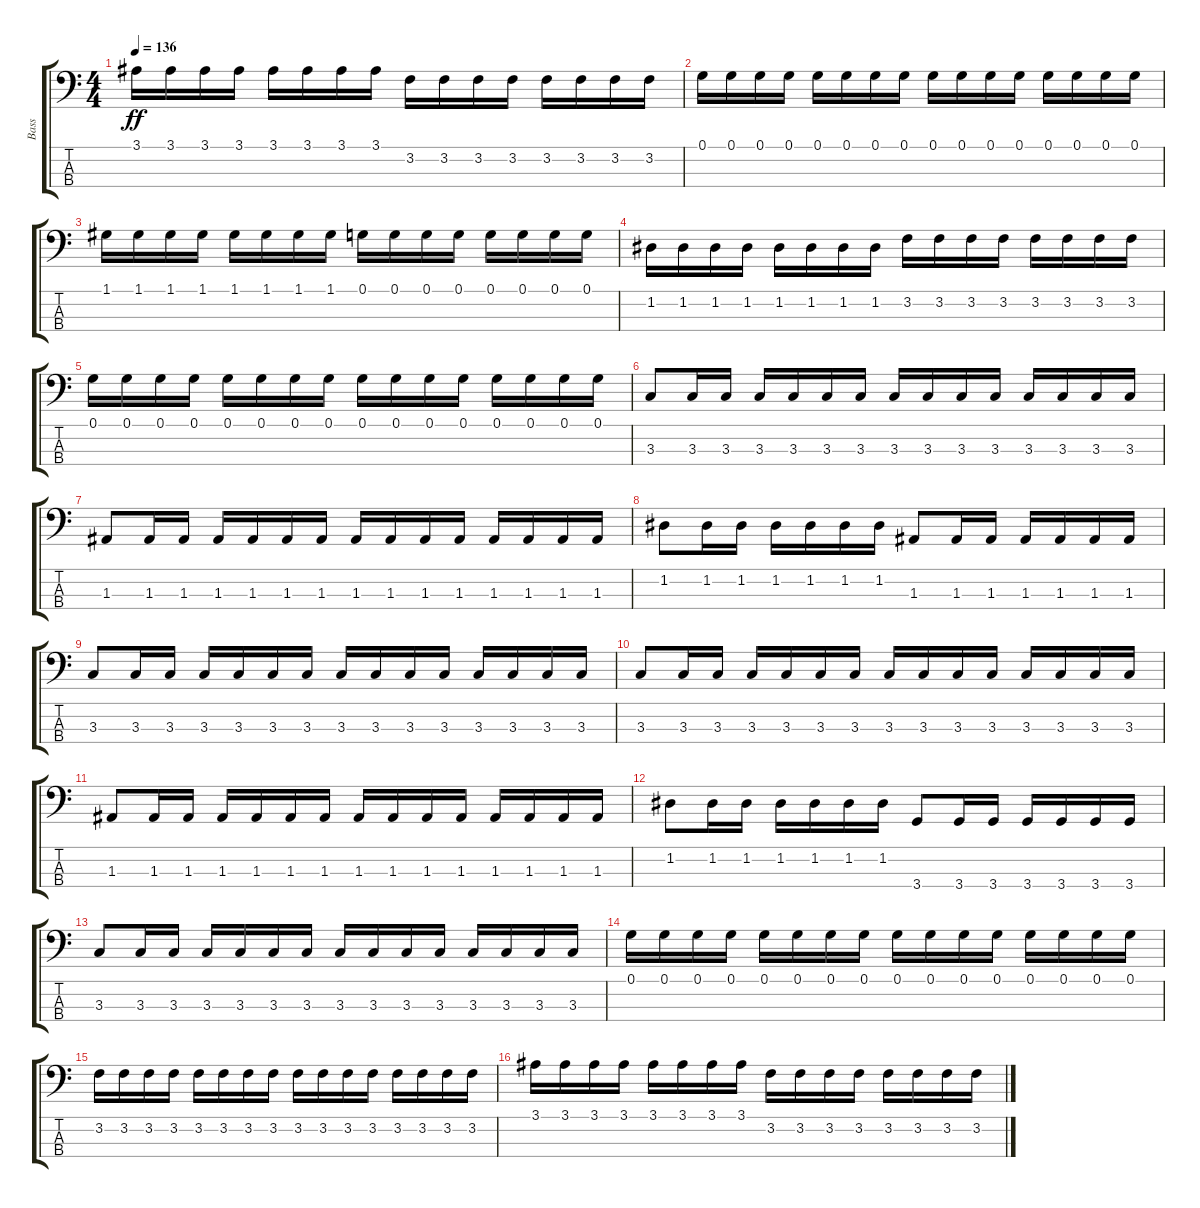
\track ("Bass" "Bass") {instrument electricbassfinger}
\staff {score tabs}
\tuning (G2 D2 A1 E1) {hide}
\ts (4 4)
\tempo 136
\clef f4
\ks c
3.1.16{dy ff} 3.1.16 3.1.16 3.1.16 3.1.16 3.1.16 3.1.16 3.1.16 3.2.16 3.2.16 3.2.16 3.2.16 3.2.16 3.2.16 3.2.16 3.2.16 |
0.1.16 0.1.16 0.1.16 0.1.16 0.1.16 0.1.16 0.1.16 0.1.16 0.1.16 0.1.16 0.1.16 0.1.16 0.1.16 0.1.16 0.1.16 0.1.16 |
1.1.16 1.1.16 1.1.16 1.1.16 1.1.16 1.1.16 1.1.16 1.1.16 0.1.16 0.1.16 0.1.16 0.1.16 0.1.16 0.1.16 0.1.16 0.1.16 |
1.2.16 1.2.16 1.2.16 1.2.16 1.2.16 1.2.16 1.2.16 1.2.16 3.2.16 3.2.16 3.2.16 3.2.16 3.2.16 3.2.16 3.2.16 3.2.16 |
0.1.16 0.1.16 0.1.16 0.1.16 0.1.16 0.1.16 0.1.16 0.1.16 0.1.16 0.1.16 0.1.16 0.1.16 0.1.16 0.1.16 0.1.16 0.1.16 |
3.3.8 3.3.16 3.3.16 3.3.16 3.3.16 3.3.16 3.3.16 3.3.16 3.3.16 3.3.16 3.3.16 3.3.16 3.3.16 3.3.16 3.3.16 |
1.3.8 1.3.16 1.3.16 1.3.16 1.3.16 1.3.16 1.3.16 1.3.16 1.3.16 1.3.16 1.3.16 1.3.16 1.3.16 1.3.16 1.3.16 |
1.2.8 1.2.16 1.2.16 1.2.16 1.2.16 1.2.16 1.2.16 1.3.8 1.3.16 1.3.16 1.3.16 1.3.16 1.3.16 1.3.16 |
3.3.8 3.3.16 3.3.16 3.3.16 3.3.16 3.3.16 3.3.16 3.3.16 3.3.16 3.3.16 3.3.16 3.3.16 3.3.16 3.3.16 3.3.16 |
3.3.8 3.3.16 3.3.16 3.3.16 3.3.16 3.3.16 3.3.16 3.3.16 3.3.16 3.3.16 3.3.16 3.3.16 3.3.16 3.3.16 3.3.16 |
1.3.8 1.3.16 1.3.16 1.3.16 1.3.16 1.3.16 1.3.16 1.3.16 1.3.16 1.3.16 1.3.16 1.3.16 1.3.16 1.3.16 1.3.16 |
1.2.8 1.2.16 1.2.16 1.2.16 1.2.16 1.2.16 1.2.16 3.4.8 3.4.16 3.4.16 3.4.16 3.4.16 3.4.16 3.4.16 |
3.3.8 3.3.16 3.3.16 3.3.16 3.3.16 3.3.16 3.3.16 3.3.16 3.3.16 3.3.16 3.3.16 3.3.16 3.3.16 3.3.16 3.3.16 |
0.1.16 0.1.16 0.1.16 0.1.16 0.1.16 0.1.16 0.1.16 0.1.16 0.1.16 0.1.16 0.1.16 0.1.16 0.1.16 0.1.16 0.1.16 0.1.16 |
3.2.16 3.2.16 3.2.16 3.2.16 3.2.16 3.2.16 3.2.16 3.2.16 3.2.16 3.2.16 3.2.16 3.2.16 3.2.16 3.2.16 3.2.16 3.2.16 |
3.1.16 3.1.16 3.1.16 3.1.16 3.1.16 3.1.16 3.1.16 3.1.16 3.2.16 3.2.16 3.2.16 3.2.16 3.2.16 3.2.16 3.2.16 3.2.16
